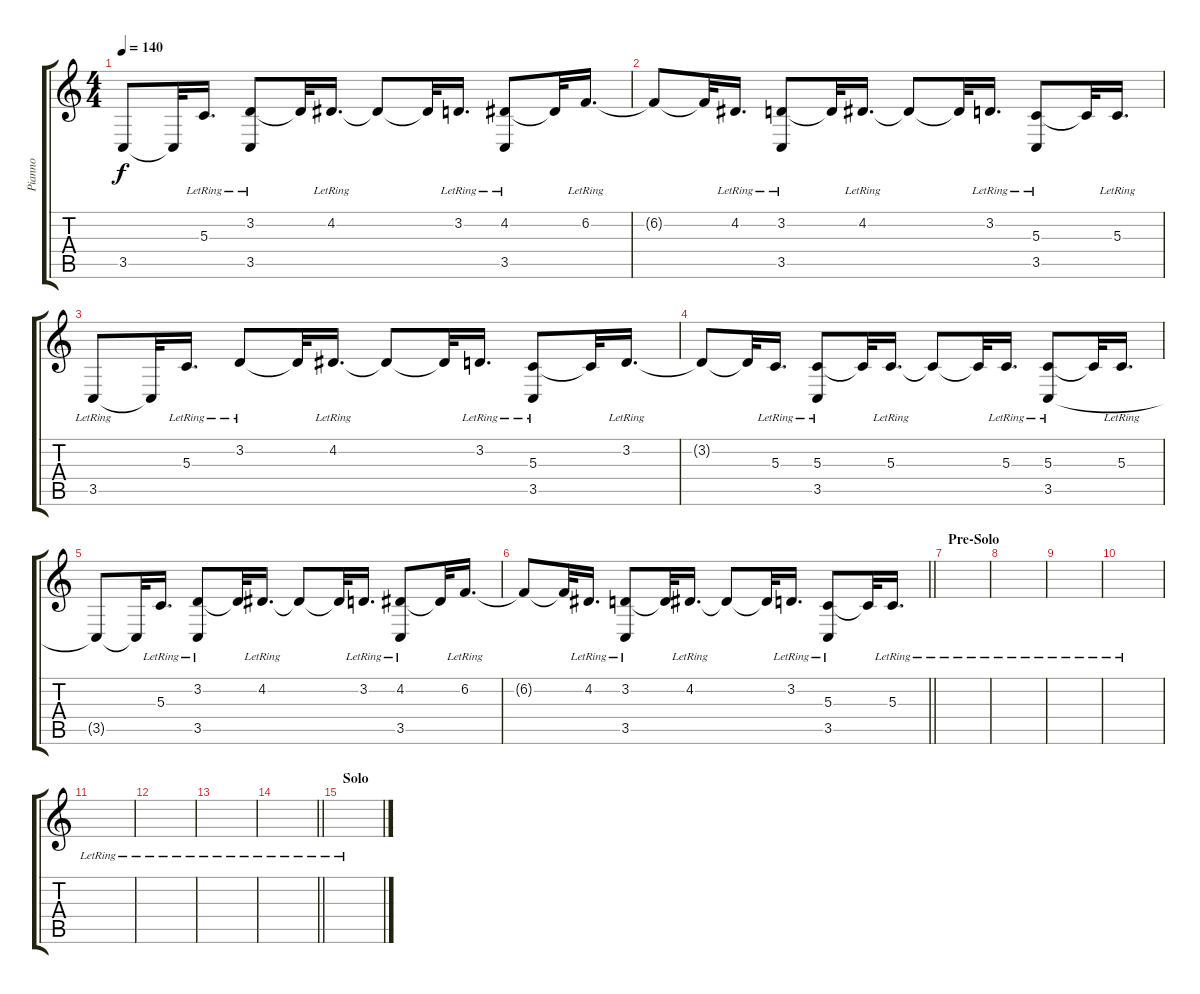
\track ("Pianno" "Pianno") {instrument acousticgrandpiano}
\staff {score tabs}
\tuning (E4 B3 G3 D3 A2 E2) {hide}
\ts (4 4)
\tempo 140
\clef g2
\ks c
3.5{t}.8{dy f} 3.5{t}.32 5.3{lr}.16{d} (3.2{lr} 3.5{lr}).8 3.2{t}.32 4.2{lr}.16{d} 4.2{t}.8 4.2{t}.32 3.2{lr}.16{d} (4.2{lr} 3.5{lr}).8 4.2{t}.32 6.2{lr}.16{d} |
6.2{t}.8 6.2{t}.32 4.2{lr}.16{d} (3.2{lr} 3.5{lr}).8 3.2{t}.32 4.2{lr}.16{d} 4.2{t}.8 4.2{t}.32 3.2{lr}.16{d} (5.3{lr} 3.5{lr}).8 5.3{t}.32 5.3{lr}.16{d} |
3.5{lr}.8 3.5{t}.32 5.3{lr}.16{d} 3.2{lr}.8 3.2{t}.32 4.2{lr}.16{d} 4.2{t}.8 4.2{t}.32 3.2{lr}.16{d} (5.3{lr} 3.5{lr}).8 5.3{t}.32 3.2{lr}.16{d} |
3.2{t}.8 3.2{t}.32 5.3{lr}.16{d} (5.3{lr} 3.5{lr}).8 5.3{t}.32 5.3{lr}.16{d} 5.3{t}.8 5.3{t}.32 5.3{lr}.16{d} (5.3{lr} 3.5{lr}).8 5.3{t}.32 5.3{lr}.16{d} |
3.5{t}.8 3.5{t}.32 5.3{lr}.16{d} (3.2{lr} 3.5{lr}).8 3.2{t}.32 4.2{lr}.16{d} 4.2{t}.8 4.2{t}.32 3.2{lr}.16{d} (4.2{lr} 3.5{lr}).8 4.2{t}.32 6.2{lr}.16{d} |
\barLineRight lightlight
6.2{t}.8 6.2{t}.32 4.2{lr}.16{d} (3.2{lr} 3.5{lr}).8 3.2{t}.32 4.2{lr}.16{d} 4.2{t}.8 4.2{t}.32 3.2{lr}.16{d} (5.3{lr} 3.5{lr}).8 5.3{t}.32 5.3{lr}.16{d} |
\section ("" "Pre-Solo")
|
|
|
|
|
|
|
\barLineRight lightlight
|
\section ("" "Solo")
